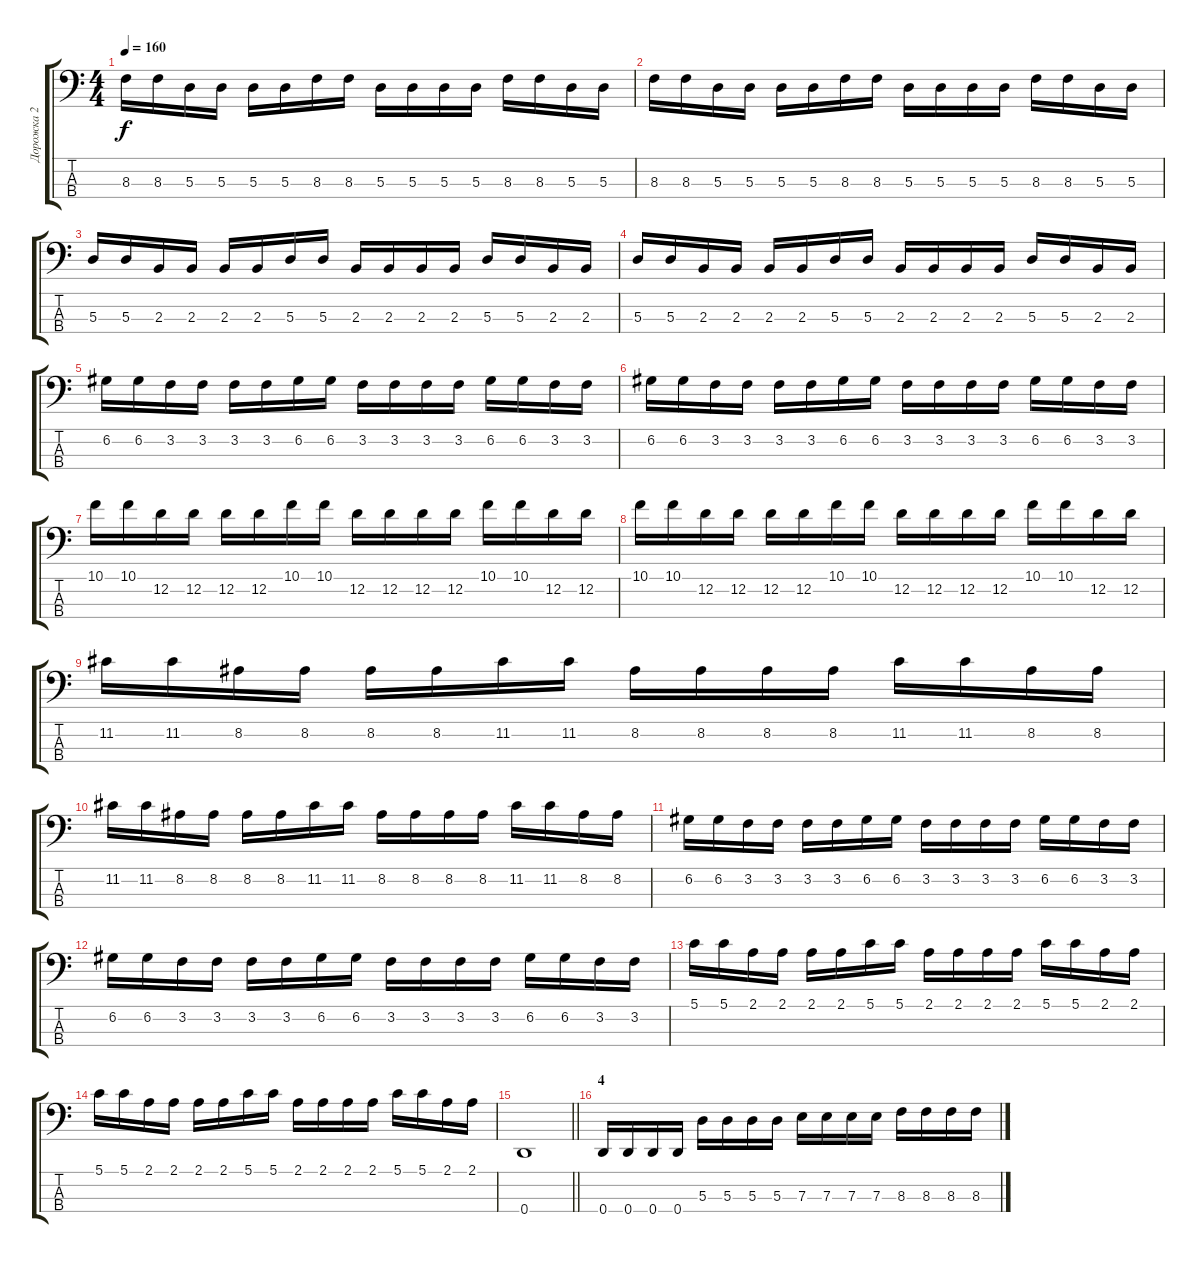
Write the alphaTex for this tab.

\track ("Дорожка 2" "Дорожка 2") {instrument electricbassfinger}
\staff {score tabs}
\tuning (G2 D2 A1 D1) {hide}
\ts (4 4)
\tempo 160
\clef f4
\ks c
8.3.16{dy f} 8.3.16 5.3.16 5.3.16 5.3.16 5.3.16 8.3.16 8.3.16 5.3.16 5.3.16 5.3.16 5.3.16 8.3.16 8.3.16 5.3.16 5.3.16 |
8.3.16 8.3.16 5.3.16 5.3.16 5.3.16 5.3.16 8.3.16 8.3.16 5.3.16 5.3.16 5.3.16 5.3.16 8.3.16 8.3.16 5.3.16 5.3.16 |
5.3.16 5.3.16 2.3.16 2.3.16 2.3.16 2.3.16 5.3.16 5.3.16 2.3.16 2.3.16 2.3.16 2.3.16 5.3.16 5.3.16 2.3.16 2.3.16 |
5.3.16 5.3.16 2.3.16 2.3.16 2.3.16 2.3.16 5.3.16 5.3.16 2.3.16 2.3.16 2.3.16 2.3.16 5.3.16 5.3.16 2.3.16 2.3.16 |
6.2.16 6.2.16 3.2.16 3.2.16 3.2.16 3.2.16 6.2.16 6.2.16 3.2.16 3.2.16 3.2.16 3.2.16 6.2.16 6.2.16 3.2.16 3.2.16 |
6.2.16 6.2.16 3.2.16 3.2.16 3.2.16 3.2.16 6.2.16 6.2.16 3.2.16 3.2.16 3.2.16 3.2.16 6.2.16 6.2.16 3.2.16 3.2.16 |
10.1.16 10.1.16 12.2.16 12.2.16 12.2.16 12.2.16 10.1.16 10.1.16 12.2.16 12.2.16 12.2.16 12.2.16 10.1.16 10.1.16 12.2.16 12.2.16 |
10.1.16 10.1.16 12.2.16 12.2.16 12.2.16 12.2.16 10.1.16 10.1.16 12.2.16 12.2.16 12.2.16 12.2.16 10.1.16 10.1.16 12.2.16 12.2.16 |
11.2.16 11.2.16 8.2.16 8.2.16 8.2.16 8.2.16 11.2.16 11.2.16 8.2.16 8.2.16 8.2.16 8.2.16 11.2.16 11.2.16 8.2.16 8.2.16 |
11.2.16 11.2.16 8.2.16 8.2.16 8.2.16 8.2.16 11.2.16 11.2.16 8.2.16 8.2.16 8.2.16 8.2.16 11.2.16 11.2.16 8.2.16 8.2.16 |
6.2.16 6.2.16 3.2.16 3.2.16 3.2.16 3.2.16 6.2.16 6.2.16 3.2.16 3.2.16 3.2.16 3.2.16 6.2.16 6.2.16 3.2.16 3.2.16 |
6.2.16 6.2.16 3.2.16 3.2.16 3.2.16 3.2.16 6.2.16 6.2.16 3.2.16 3.2.16 3.2.16 3.2.16 6.2.16 6.2.16 3.2.16 3.2.16 |
5.1.16 5.1.16 2.1.16 2.1.16 2.1.16 2.1.16 5.1.16 5.1.16 2.1.16 2.1.16 2.1.16 2.1.16 5.1.16 5.1.16 2.1.16 2.1.16 |
5.1.16 5.1.16 2.1.16 2.1.16 2.1.16 2.1.16 5.1.16 5.1.16 2.1.16 2.1.16 2.1.16 2.1.16 5.1.16 5.1.16 2.1.16 2.1.16 |
\barLineRight lightlight
0.4.1 |
\section ("" "4")
0.4.16 0.4.16 0.4.16 0.4.16 5.3.16 5.3.16 5.3.16 5.3.16 7.3.16 7.3.16 7.3.16 7.3.16 8.3.16 8.3.16 8.3.16 8.3.16
